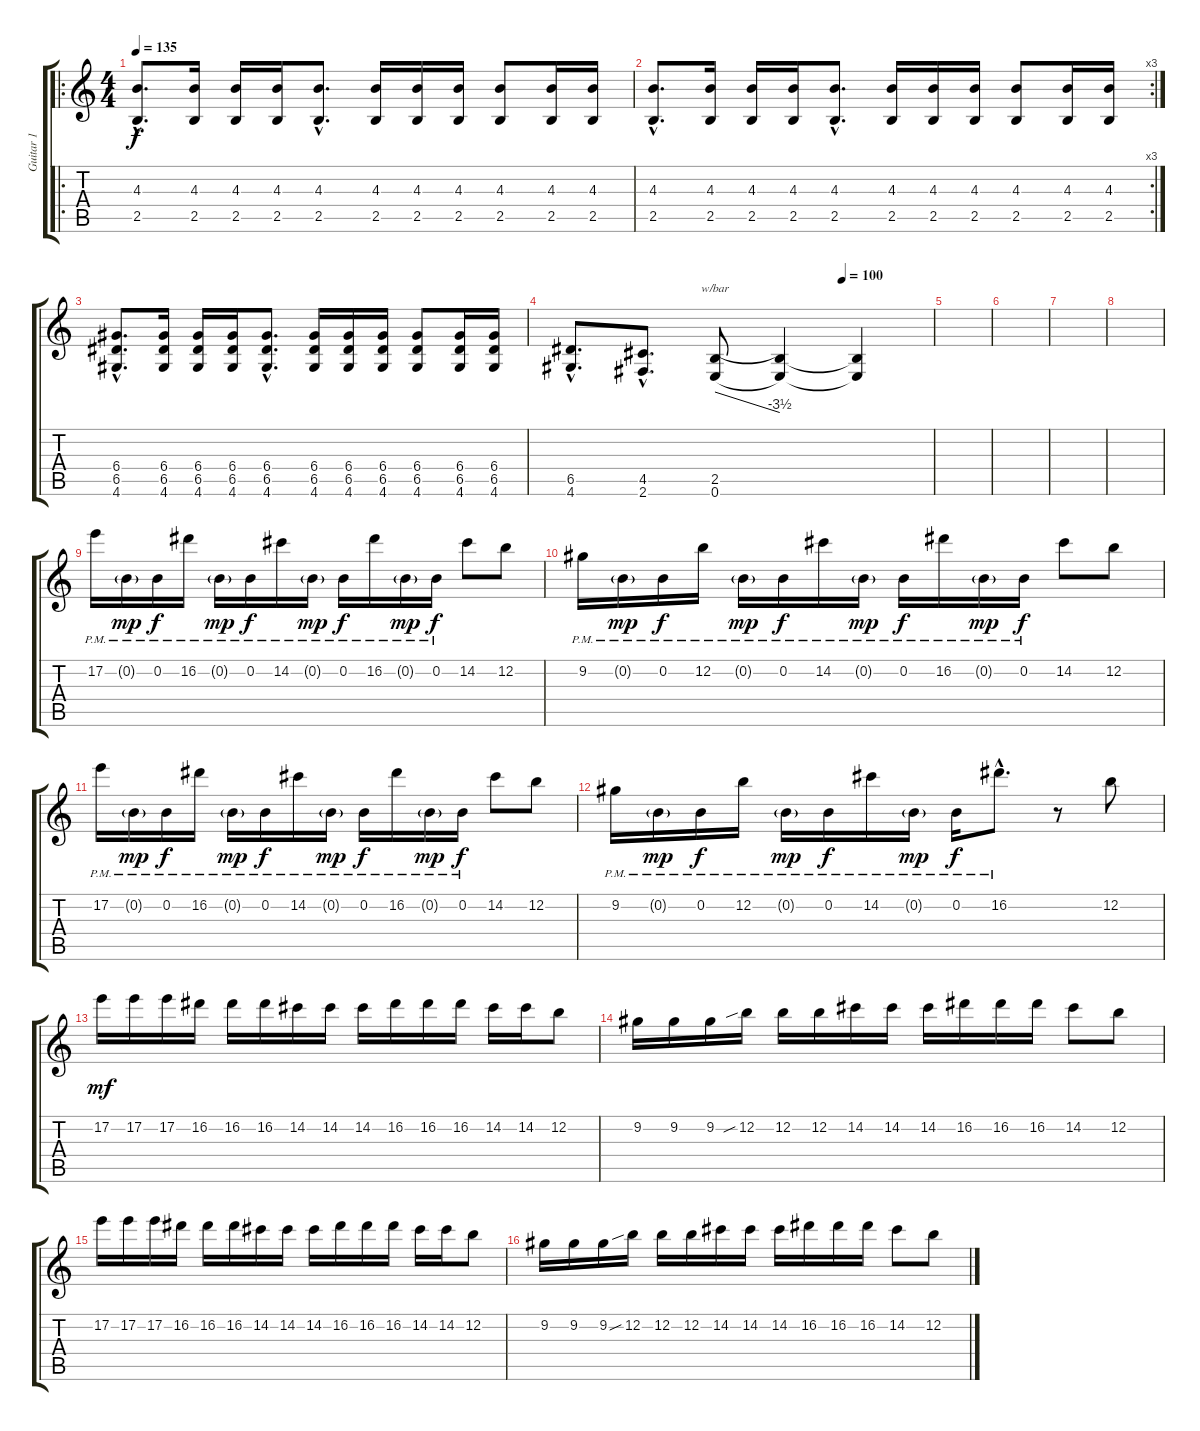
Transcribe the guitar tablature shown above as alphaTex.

\track ("Guitar 1" "Guitar 1") {instrument distortionguitar}
\staff {score tabs}
\tuning (E4 B3 G3 D3 A2 E2) {hide}
\ro
\ts (4 4)
\tempo 135
\clef g2
\ks c
(4.3{hac} 2.5{hac}).8{d dy f} (4.3 2.5).16 (4.3 2.5).16 (4.3 2.5).16 (4.3{hac} 2.5{hac}).8{d} (4.3 2.5).16 (4.3 2.5).16 (4.3 2.5).16 (4.3 2.5).8 (4.3 2.5).16 (4.3 2.5).16 |
\rc 3
(4.3{hac} 2.5{hac}).8{d} (4.3 2.5).16 (4.3 2.5).16 (4.3 2.5).16 (4.3{hac} 2.5{hac}).8{d} (4.3 2.5).16 (4.3 2.5).16 (4.3 2.5).16 (4.3 2.5).8 (4.3 2.5).16 (4.3 2.5).16 |
(6.4{hac} 6.5{hac} 4.6{hac}).8{d} (6.4 6.5 4.6).16 (6.4 6.5 4.6).16 (6.4 6.5 4.6).16 (6.4{hac} 6.5{hac} 4.6{hac}).8{d} (6.4 6.5 4.6).16 (6.4 6.5 4.6).16 (6.4 6.5 4.6).16 (6.4 6.5 4.6).8 (6.4 6.5 4.6).16 (6.4 6.5 4.6).16 |
\tempo (100 0.75)
(6.5{hac} 4.6{hac}).8{d} (4.5{hac} 2.6{hac}).8{d} (2.5 0.6).8{tbe (dive default 0 0 60 -14)} (2.5{t} 0.6{t}).4 (2.5{t} 0.6{t}).4 |
|
|
|
|
17.2{pm}.16 0.2{g pm}.16{dy mp} 0.2{pm}.16{dy f} 16.2{pm}.16 0.2{g pm}.16{dy mp} 0.2{pm}.16{dy f} 14.2{pm}.16 0.2{g pm}.16{dy mp} 0.2{pm}.16{dy f} 16.2{pm}.16 0.2{g pm}.16{dy mp} 0.2{pm}.16{dy f} 14.2.8 12.2.8 |
9.2{pm}.16 0.2{g pm}.16{dy mp} 0.2{pm}.16{dy f} 12.2{pm}.16 0.2{g pm}.16{dy mp} 0.2{pm}.16{dy f} 14.2{pm}.16 0.2{g pm}.16{dy mp} 0.2{pm}.16{dy f} 16.2{pm}.16 0.2{g pm}.16{dy mp} 0.2{pm}.16{dy f} 14.2.8 12.2.8 |
17.2{pm}.16 0.2{g pm}.16{dy mp} 0.2{pm}.16{dy f} 16.2{pm}.16 0.2{g pm}.16{dy mp} 0.2{pm}.16{dy f} 14.2{pm}.16 0.2{g pm}.16{dy mp} 0.2{pm}.16{dy f} 16.2{pm}.16 0.2{g pm}.16{dy mp} 0.2{pm}.16{dy f} 14.2.8 12.2.8 |
9.2{pm}.16 0.2{g pm}.16{dy mp} 0.2{pm}.16{dy f} 12.2{pm}.16 0.2{g pm}.16{dy mp} 0.2{pm}.16{dy f} 14.2{pm}.16 0.2{g pm}.16{dy mp} 0.2{pm}.16{dy f} 16.2{hac pm}.8{d} r.8 12.2.8 |
17.2.16{dy mf} 17.2.16 17.2.16 16.2.16 16.2.16 16.2.16 14.2.16 14.2.16 14.2.16 16.2.16 16.2.16 16.2.16 14.2.16 14.2.16 12.2.8 |
9.2.16 9.2.16 9.2.16 12.2{sib}.16 12.2.16 12.2.16 14.2.16 14.2.16 14.2.16 16.2.16 16.2.16 16.2.16 14.2.8 12.2.8 |
17.2.16 17.2.16 17.2.16 16.2.16 16.2.16 16.2.16 14.2.16 14.2.16 14.2.16 16.2.16 16.2.16 16.2.16 14.2.16 14.2.16 12.2.8 |
9.2.16 9.2.16 9.2.16 12.2{sib}.16 12.2.16 12.2.16 14.2.16 14.2.16 14.2.16 16.2.16 16.2.16 16.2.16 14.2.8 12.2.8
